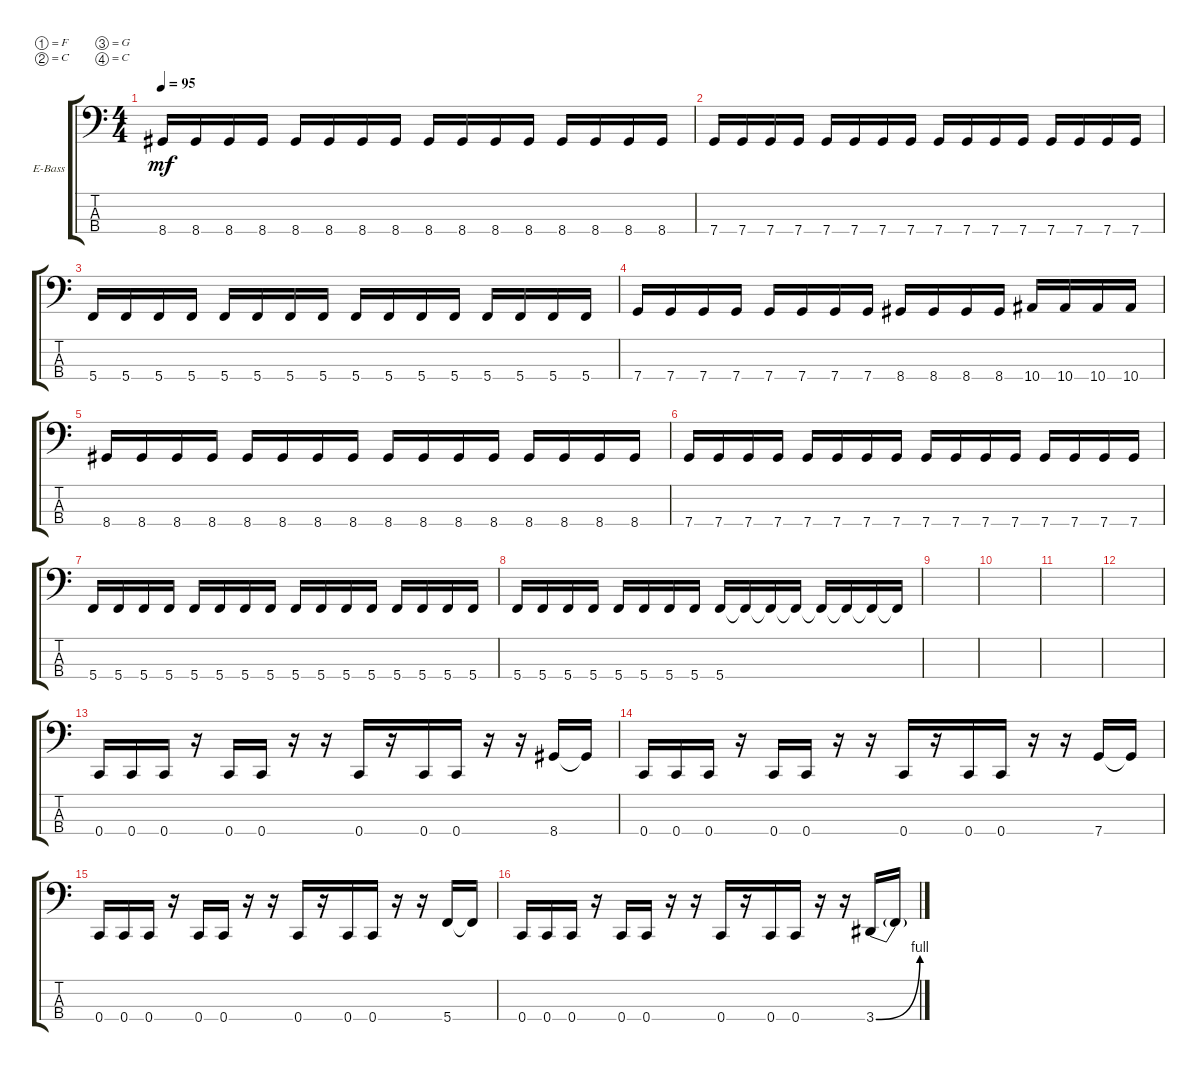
\bracketExtendMode groupsimilarinstruments
\firstSystemTrackNameOrientation horizontal
\otherSystemsTrackNameOrientation horizontal
\track ("Electric Bass" "E-Bass") {instrument electricbassfinger}
\staff {score tabs}
\tuning (F2 C2 G1 C1)
\ts (4 4)
\tempo 95
\clef f4
\ks c
8.4.16{dy mf} 8.4.16 8.4.16 8.4.16 8.4.16 8.4.16 8.4.16 8.4.16 8.4.16 8.4.16 8.4.16 8.4.16 8.4.16 8.4.16 8.4.16 8.4.16 |
7.4.16 7.4.16 7.4.16 7.4.16 7.4.16 7.4.16 7.4.16 7.4.16 7.4.16 7.4.16 7.4.16 7.4.16 7.4.16 7.4.16 7.4.16 7.4.16 |
5.4.16 5.4.16 5.4.16 5.4.16 5.4.16 5.4.16 5.4.16 5.4.16 5.4.16 5.4.16 5.4.16 5.4.16 5.4.16 5.4.16 5.4.16 5.4.16 |
7.4.16 7.4.16 7.4.16 7.4.16 7.4.16 7.4.16 7.4.16 7.4.16 8.4.16 8.4.16 8.4.16 8.4.16 10.4.16 10.4.16 10.4.16 10.4.16 |
8.4.16 8.4.16 8.4.16 8.4.16 8.4.16 8.4.16 8.4.16 8.4.16 8.4.16 8.4.16 8.4.16 8.4.16 8.4.16 8.4.16 8.4.16 8.4.16 |
7.4.16 7.4.16 7.4.16 7.4.16 7.4.16 7.4.16 7.4.16 7.4.16 7.4.16 7.4.16 7.4.16 7.4.16 7.4.16 7.4.16 7.4.16 7.4.16 |
5.4.16 5.4.16 5.4.16 5.4.16 5.4.16 5.4.16 5.4.16 5.4.16 5.4.16 5.4.16 5.4.16 5.4.16 5.4.16 5.4.16 5.4.16 5.4.16 |
5.4.16 5.4.16 5.4.16 5.4.16 5.4.16 5.4.16 5.4.16 5.4.16 5.4.16 5.4{t}.16 5.4{t}.16 5.4{t}.16 5.4{t}.16 5.4{t}.16 5.4{t}.16 5.4{t}.16 |
|
|
|
|
0.4.16 0.4.16 0.4.16 r.16 0.4.16 0.4.16 r.16 r.16 0.4.16 r.16 0.4.16 0.4.16 r.16 r.16 8.4.16 8.4{t}.16 |
0.4.16 0.4.16 0.4.16 r.16 0.4.16 0.4.16 r.16 r.16 0.4.16 r.16 0.4.16 0.4.16 r.16 r.16 7.4.16 7.4{t}.16 |
0.4.16 0.4.16 0.4.16 r.16 0.4.16 0.4.16 r.16 r.16 0.4.16 r.16 0.4.16 0.4.16 r.16 r.16 5.4.16 5.4{t}.16 |
0.4.16 0.4.16 0.4.16 r.16 0.4.16 0.4.16 r.16 r.16 0.4.16 r.16 0.4.16 0.4.16 r.16 r.16 3.4{be (bend 0 0 15 4)}.16 3.4{t}.16
